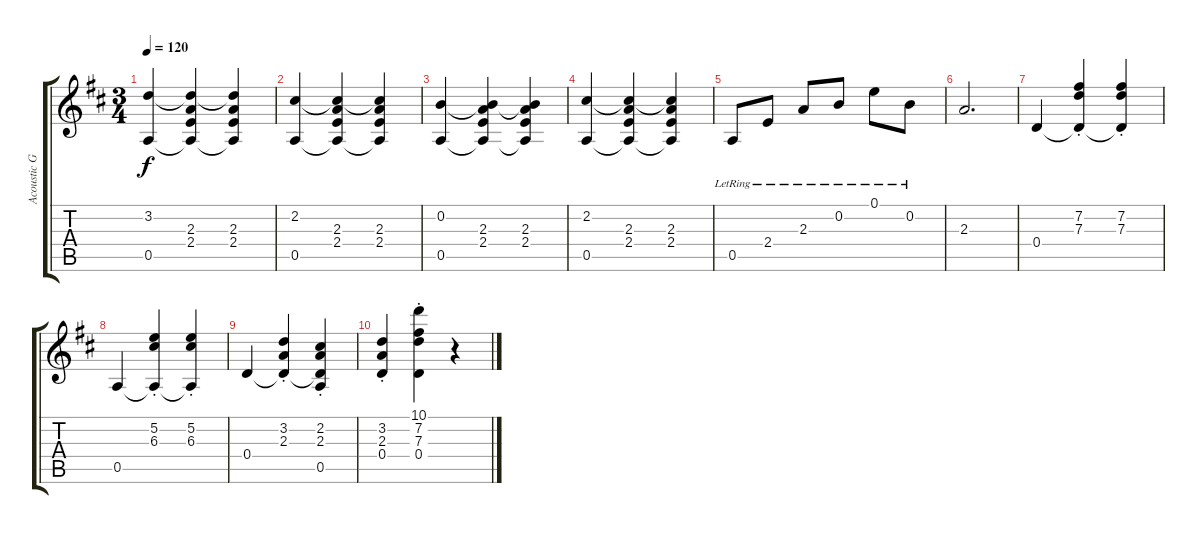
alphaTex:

\track ("Acoustic Guitar" "Acoustic G") {instrument acousticguitarnylon}
\staff {score tabs}
\tuning (E4 B3 G3 D3 A2 E2) {hide}
\ts (3 4)
\tempo 120
\clef g2
\ks d
(3.2 0.5).4{dy f} (3.2{t} 2.3 2.4 0.5{t}).4 (3.2{t} 2.3 2.4 0.5{t}).4 |
(2.2 0.5).4 (2.2{t} 2.3 2.4 0.5{t}).4 (2.2{t} 2.3 2.4 0.5{t}).4 |
(0.2 0.5).4 (0.2{t} 2.3 2.4 0.5{t}).4 (0.2{t} 2.3 2.4 0.5{t}).4 |
(2.2 0.5).4 (2.2{t} 2.3 2.4 0.5{t}).4 (2.2{t} 2.3 2.4 0.5{t}).4 |
0.5{lr}.8 2.4{lr}.8 2.3{lr}.8 0.2{lr}.8 0.1{lr}.8 0.2{lr}.8 |
2.3.2{d} |
0.4.4 (7.2{st} 7.3{st} 0.4{t}).4 (7.2{st} 7.3{st} 0.4{t}).4 |
0.5.4 (5.2{st} 6.3{st} 0.5{t}).4 (5.2{st} 6.3{st} 0.5{t}).4 |
0.4.4 (3.2{st} 2.3{st} 0.4{t}).4 (2.2{st} 2.3{st} 0.4{t} 0.5{st}).4 |
(3.2{st} 2.3{st} 0.4{st}).4 (10.1{st} 7.2{st} 7.3{st} 0.4{st}).4 r.4
